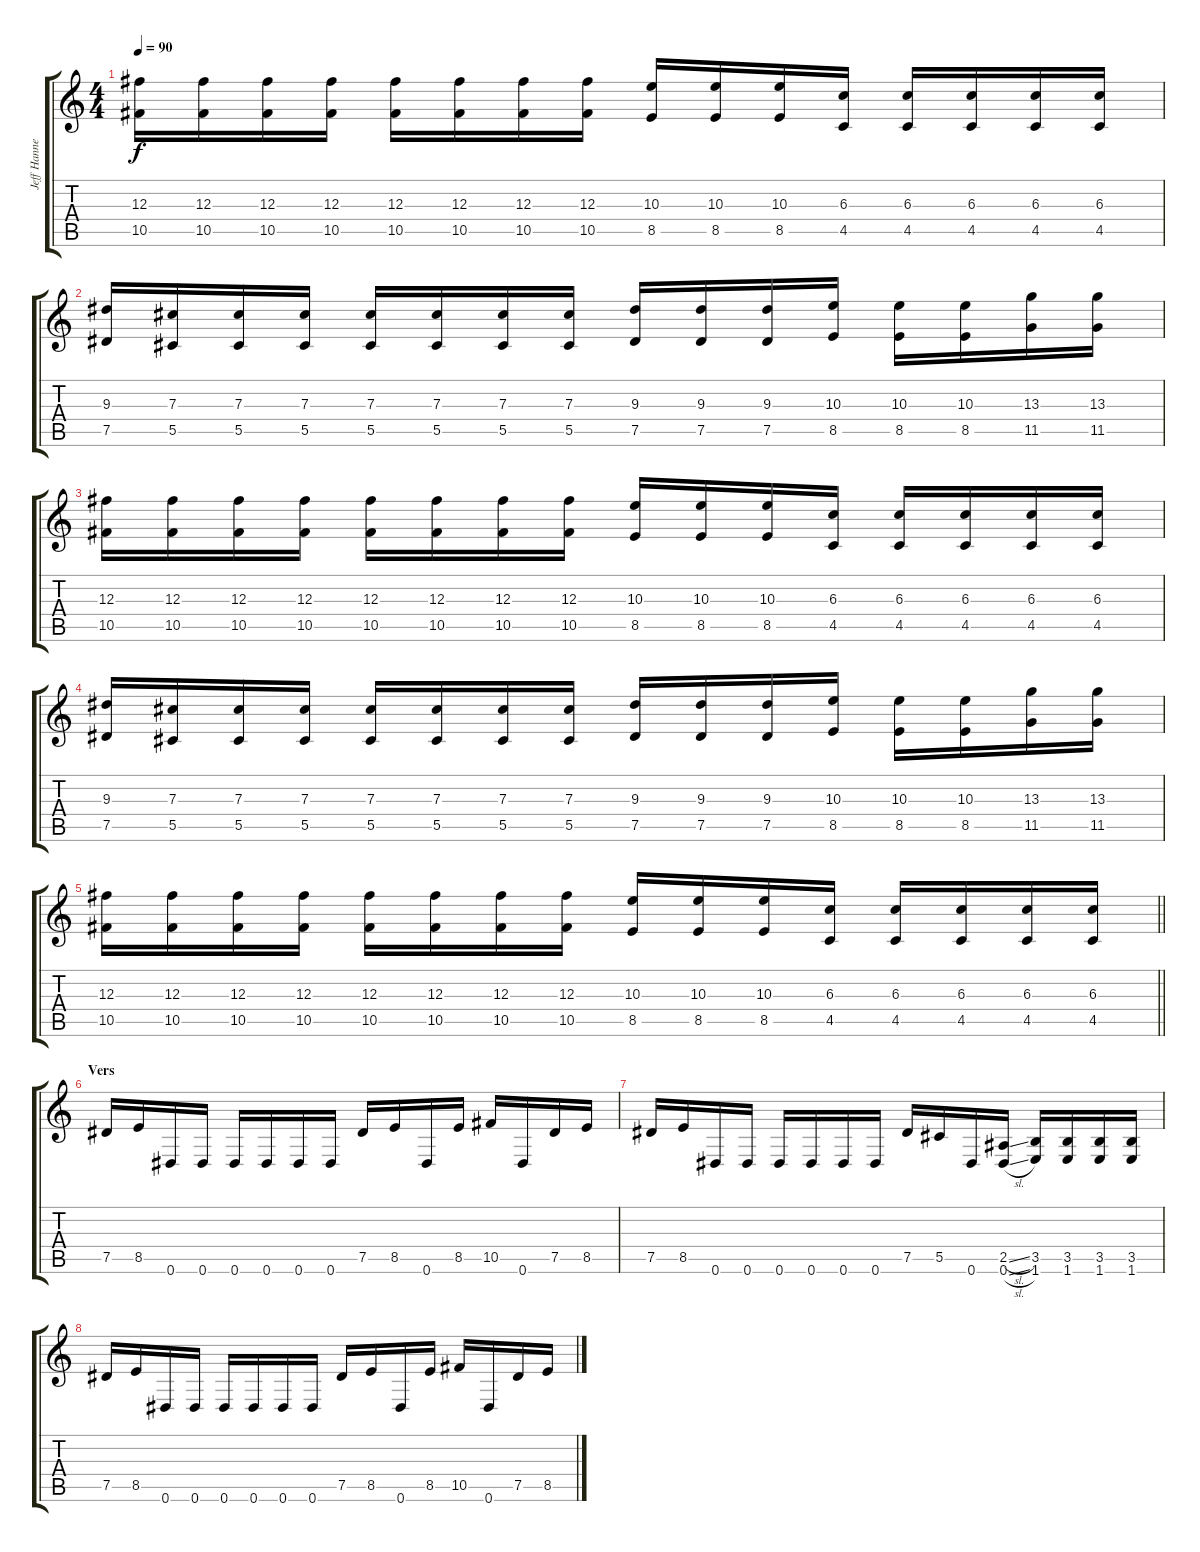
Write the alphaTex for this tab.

\track ("Jeff Hanneman" "Jeff Hanne") {instrument overdrivenguitar}
\staff {score tabs}
\tuning (Eb4 Bb3 Gb3 Db3 Ab2 Eb2) {hide}
\ts (4 4)
\tempo 90
\clef g2
\ks c
(12.3 10.5).16{dy f} (12.3 10.5).16 (12.3 10.5).16 (12.3 10.5).16 (12.3 10.5).16 (12.3 10.5).16 (12.3 10.5).16 (12.3 10.5).16 (10.3 8.5).16 (10.3 8.5).16 (10.3 8.5).16 (6.3 4.5).16 (6.3 4.5).16 (6.3 4.5).16 (6.3 4.5).16 (6.3 4.5).16 |
(9.3 7.5).16 (7.3 5.5).16 (7.3 5.5).16 (7.3 5.5).16 (7.3 5.5).16 (7.3 5.5).16 (7.3 5.5).16 (7.3 5.5).16 (9.3 7.5).16 (9.3 7.5).16 (9.3 7.5).16 (10.3 8.5).16 (10.3 8.5).16 (10.3 8.5).16 (13.3 11.5).16 (13.3 11.5).16 |
(12.3 10.5).16 (12.3 10.5).16 (12.3 10.5).16 (12.3 10.5).16 (12.3 10.5).16 (12.3 10.5).16 (12.3 10.5).16 (12.3 10.5).16 (10.3 8.5).16 (10.3 8.5).16 (10.3 8.5).16 (6.3 4.5).16 (6.3 4.5).16 (6.3 4.5).16 (6.3 4.5).16 (6.3 4.5).16 |
(9.3 7.5).16 (7.3 5.5).16 (7.3 5.5).16 (7.3 5.5).16 (7.3 5.5).16 (7.3 5.5).16 (7.3 5.5).16 (7.3 5.5).16 (9.3 7.5).16 (9.3 7.5).16 (9.3 7.5).16 (10.3 8.5).16 (10.3 8.5).16 (10.3 8.5).16 (13.3 11.5).16 (13.3 11.5).16 |
\barLineRight lightlight
(12.3 10.5).16 (12.3 10.5).16 (12.3 10.5).16 (12.3 10.5).16 (12.3 10.5).16 (12.3 10.5).16 (12.3 10.5).16 (12.3 10.5).16 (10.3 8.5).16 (10.3 8.5).16 (10.3 8.5).16 (6.3 4.5).16 (6.3 4.5).16 (6.3 4.5).16 (6.3 4.5).16 (6.3 4.5).16 |
\section ("" "Vers")
7.5.16 8.5.16 0.6.16 0.6.16 0.6.16 0.6.16 0.6.16 0.6.16 7.5.16 8.5.16 0.6.16 8.5.16 10.5.16 0.6.16 7.5.16 8.5.16 |
7.5.16 8.5.16 0.6.16 0.6.16 0.6.16 0.6.16 0.6.16 0.6.16 7.5.16 5.5.16 0.6.16 (2.5{sl} 0.6{sl}).16 (3.5 1.6).16 (3.5 1.6).16 (3.5 1.6).16 (3.5 1.6).16 |
7.5.16 8.5.16 0.6.16 0.6.16 0.6.16 0.6.16 0.6.16 0.6.16 7.5.16 8.5.16 0.6.16 8.5.16 10.5.16 0.6.16 7.5.16 8.5.16
